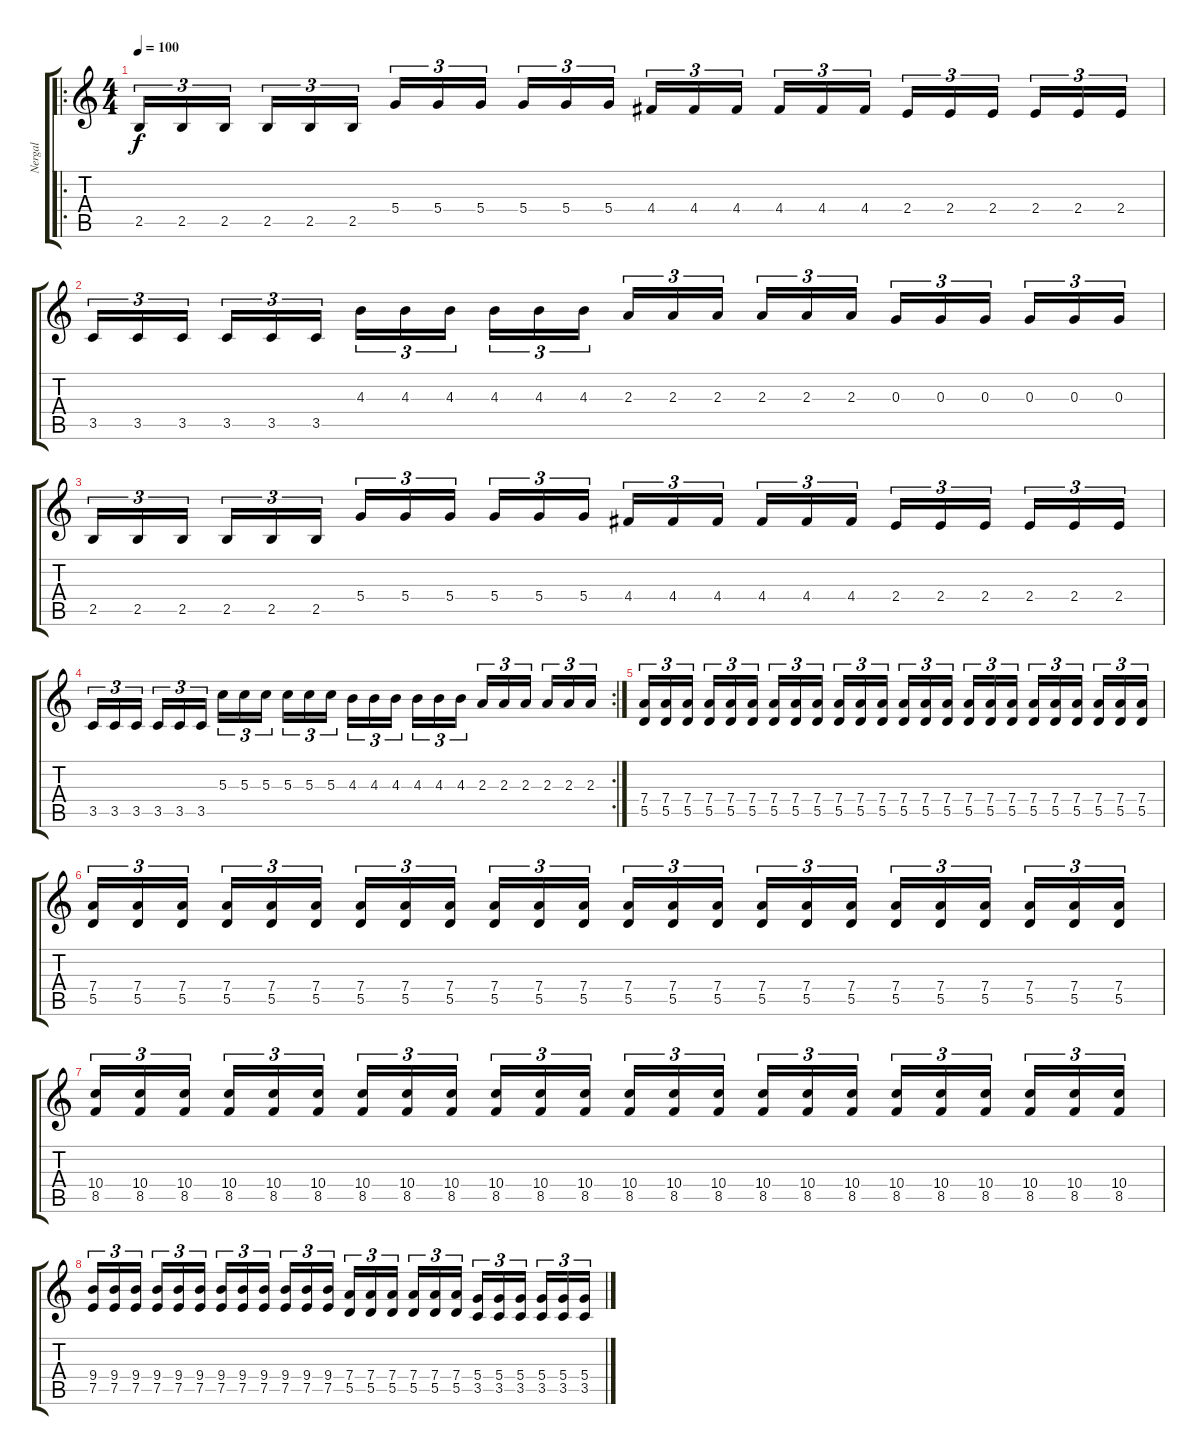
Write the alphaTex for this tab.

\track ("Nergal" "Nergal") {instrument distortionguitar}
\staff {score tabs}
\tuning (E4 B3 G3 D3 A2 E2) {hide}
\ro
\ts (4 4)
\tempo 100
\clef g2
\ks c
2.5.16{tu (3 2) dy f} 2.5.16{tu (3 2)} 2.5.16{tu (3 2) beam splitsecondary} 2.5.16{tu (3 2)} 2.5.16{tu (3 2)} 2.5.16{tu (3 2)} 5.4.16{tu (3 2)} 5.4.16{tu (3 2)} 5.4.16{tu (3 2) beam splitsecondary} 5.4.16{tu (3 2)} 5.4.16{tu (3 2)} 5.4.16{tu (3 2)} 4.4.16{tu (3 2)} 4.4.16{tu (3 2)} 4.4.16{tu (3 2) beam splitsecondary} 4.4.16{tu (3 2)} 4.4.16{tu (3 2)} 4.4.16{tu (3 2)} 2.4.16{tu (3 2)} 2.4.16{tu (3 2)} 2.4.16{tu (3 2) beam splitsecondary} 2.4.16{tu (3 2)} 2.4.16{tu (3 2)} 2.4.16{tu (3 2)} |
3.5.16{tu (3 2)} 3.5.16{tu (3 2)} 3.5.16{tu (3 2) beam splitsecondary} 3.5.16{tu (3 2)} 3.5.16{tu (3 2)} 3.5.16{tu (3 2)} 4.3.16{tu (3 2)} 4.3.16{tu (3 2)} 4.3.16{tu (3 2) beam splitsecondary} 4.3.16{tu (3 2)} 4.3.16{tu (3 2)} 4.3.16{tu (3 2)} 2.3.16{tu (3 2)} 2.3.16{tu (3 2)} 2.3.16{tu (3 2) beam splitsecondary} 2.3.16{tu (3 2)} 2.3.16{tu (3 2)} 2.3.16{tu (3 2)} 0.3.16{tu (3 2)} 0.3.16{tu (3 2)} 0.3.16{tu (3 2) beam splitsecondary} 0.3.16{tu (3 2)} 0.3.16{tu (3 2)} 0.3.16{tu (3 2)} |
2.5.16{tu (3 2)} 2.5.16{tu (3 2)} 2.5.16{tu (3 2) beam splitsecondary} 2.5.16{tu (3 2)} 2.5.16{tu (3 2)} 2.5.16{tu (3 2)} 5.4.16{tu (3 2)} 5.4.16{tu (3 2)} 5.4.16{tu (3 2) beam splitsecondary} 5.4.16{tu (3 2)} 5.4.16{tu (3 2)} 5.4.16{tu (3 2)} 4.4.16{tu (3 2)} 4.4.16{tu (3 2)} 4.4.16{tu (3 2) beam splitsecondary} 4.4.16{tu (3 2)} 4.4.16{tu (3 2)} 4.4.16{tu (3 2)} 2.4.16{tu (3 2)} 2.4.16{tu (3 2)} 2.4.16{tu (3 2) beam splitsecondary} 2.4.16{tu (3 2)} 2.4.16{tu (3 2)} 2.4.16{tu (3 2)} |
\rc 2
3.5.16{tu (3 2)} 3.5.16{tu (3 2)} 3.5.16{tu (3 2) beam splitsecondary} 3.5.16{tu (3 2)} 3.5.16{tu (3 2)} 3.5.16{tu (3 2)} 5.3.16{tu (3 2)} 5.3.16{tu (3 2)} 5.3.16{tu (3 2) beam splitsecondary} 5.3.16{tu (3 2)} 5.3.16{tu (3 2)} 5.3.16{tu (3 2)} 4.3.16{tu (3 2)} 4.3.16{tu (3 2)} 4.3.16{tu (3 2) beam splitsecondary} 4.3.16{tu (3 2)} 4.3.16{tu (3 2)} 4.3.16{tu (3 2)} 2.3.16{tu (3 2)} 2.3.16{tu (3 2)} 2.3.16{tu (3 2) beam splitsecondary} 2.3.16{tu (3 2)} 2.3.16{tu (3 2)} 2.3.16{tu (3 2)} |
(7.4 5.5).16{tu (3 2)} (7.4 5.5).16{tu (3 2)} (7.4 5.5).16{tu (3 2) beam splitsecondary} (7.4 5.5).16{tu (3 2)} (7.4 5.5).16{tu (3 2)} (7.4 5.5).16{tu (3 2)} (7.4 5.5).16{tu (3 2)} (7.4 5.5).16{tu (3 2)} (7.4 5.5).16{tu (3 2) beam splitsecondary} (7.4 5.5).16{tu (3 2)} (7.4 5.5).16{tu (3 2)} (7.4 5.5).16{tu (3 2)} (7.4 5.5).16{tu (3 2)} (7.4 5.5).16{tu (3 2)} (7.4 5.5).16{tu (3 2) beam splitsecondary} (7.4 5.5).16{tu (3 2)} (7.4 5.5).16{tu (3 2)} (7.4 5.5).16{tu (3 2)} (7.4 5.5).16{tu (3 2)} (7.4 5.5).16{tu (3 2)} (7.4 5.5).16{tu (3 2) beam splitsecondary} (7.4 5.5).16{tu (3 2)} (7.4 5.5).16{tu (3 2)} (7.4 5.5).16{tu (3 2)} |
(7.4 5.5).16{tu (3 2)} (7.4 5.5).16{tu (3 2)} (7.4 5.5).16{tu (3 2) beam splitsecondary} (7.4 5.5).16{tu (3 2)} (7.4 5.5).16{tu (3 2)} (7.4 5.5).16{tu (3 2)} (7.4 5.5).16{tu (3 2)} (7.4 5.5).16{tu (3 2)} (7.4 5.5).16{tu (3 2) beam splitsecondary} (7.4 5.5).16{tu (3 2)} (7.4 5.5).16{tu (3 2)} (7.4 5.5).16{tu (3 2)} (7.4 5.5).16{tu (3 2)} (7.4 5.5).16{tu (3 2)} (7.4 5.5).16{tu (3 2) beam splitsecondary} (7.4 5.5).16{tu (3 2)} (7.4 5.5).16{tu (3 2)} (7.4 5.5).16{tu (3 2)} (7.4 5.5).16{tu (3 2)} (7.4 5.5).16{tu (3 2)} (7.4 5.5).16{tu (3 2) beam splitsecondary} (7.4 5.5).16{tu (3 2)} (7.4 5.5).16{tu (3 2)} (7.4 5.5).16{tu (3 2)} |
(10.4 8.5).16{tu (3 2)} (10.4 8.5).16{tu (3 2)} (10.4 8.5).16{tu (3 2) beam splitsecondary} (10.4 8.5).16{tu (3 2)} (10.4 8.5).16{tu (3 2)} (10.4 8.5).16{tu (3 2)} (10.4 8.5).16{tu (3 2)} (10.4 8.5).16{tu (3 2)} (10.4 8.5).16{tu (3 2) beam splitsecondary} (10.4 8.5).16{tu (3 2)} (10.4 8.5).16{tu (3 2)} (10.4 8.5).16{tu (3 2)} (10.4 8.5).16{tu (3 2)} (10.4 8.5).16{tu (3 2)} (10.4 8.5).16{tu (3 2) beam splitsecondary} (10.4 8.5).16{tu (3 2)} (10.4 8.5).16{tu (3 2)} (10.4 8.5).16{tu (3 2)} (10.4 8.5).16{tu (3 2)} (10.4 8.5).16{tu (3 2)} (10.4 8.5).16{tu (3 2) beam splitsecondary} (10.4 8.5).16{tu (3 2)} (10.4 8.5).16{tu (3 2)} (10.4 8.5).16{tu (3 2)} |
(9.4 7.5).16{tu (3 2)} (9.4 7.5).16{tu (3 2)} (9.4 7.5).16{tu (3 2) beam splitsecondary} (9.4 7.5).16{tu (3 2)} (9.4 7.5).16{tu (3 2)} (9.4 7.5).16{tu (3 2)} (9.4 7.5).16{tu (3 2)} (9.4 7.5).16{tu (3 2)} (9.4 7.5).16{tu (3 2) beam splitsecondary} (9.4 7.5).16{tu (3 2)} (9.4 7.5).16{tu (3 2)} (9.4 7.5).16{tu (3 2)} (7.4 5.5).16{tu (3 2)} (7.4 5.5).16{tu (3 2)} (7.4 5.5).16{tu (3 2) beam splitsecondary} (7.4 5.5).16{tu (3 2)} (7.4 5.5).16{tu (3 2)} (7.4 5.5).16{tu (3 2)} (5.4 3.5).16{tu (3 2)} (5.4 3.5).16{tu (3 2)} (5.4 3.5).16{tu (3 2) beam splitsecondary} (5.4 3.5).16{tu (3 2)} (5.4 3.5).16{tu (3 2)} (5.4 3.5).16{tu (3 2)}
